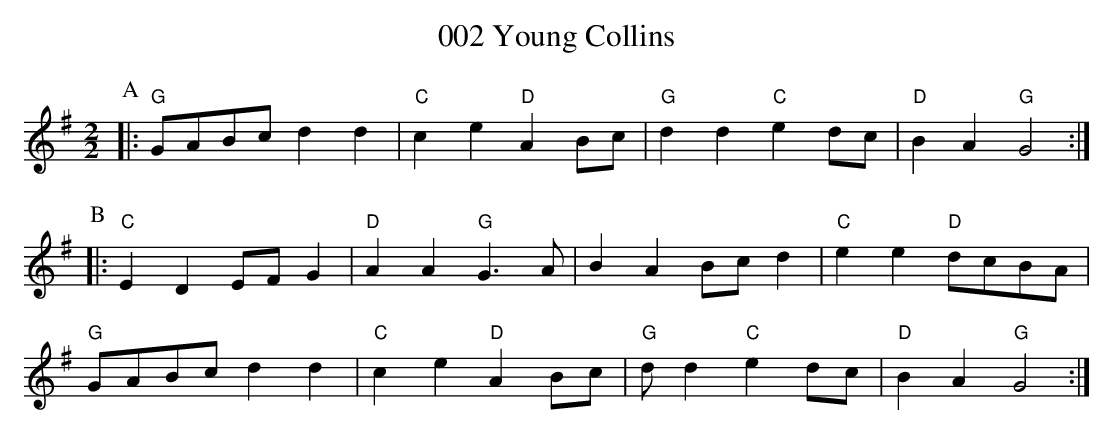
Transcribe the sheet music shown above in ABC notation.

X:1
T:002 Young Collins
M:2/2
L:1/8
K:G
P:A
|:"G"GABc d2d2|"C"c2e2 "D"A2Bc|"G"d2d2 "C"e2dc|"D"B2A2 "G"G4:|
P:B
|:"C"E2D2 EFG2|"D"A2A2 "G"G3 A|B2A2 Bcd2|"C"e2e2 "D"dcBA |
"G"GABc d2d2|"C"c2e2 "D"A2Bc|"G"dd2 "C"e2dc|"D"B2A2 "G"G4:|
